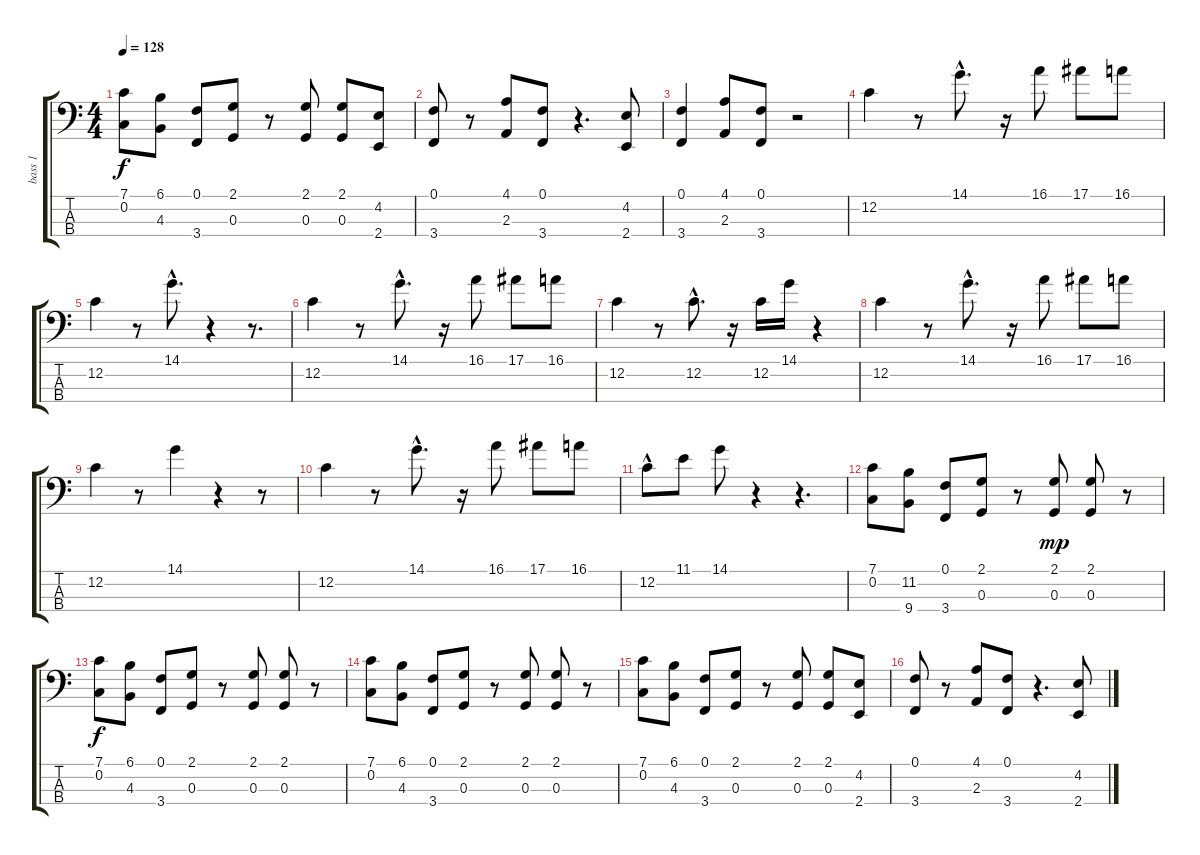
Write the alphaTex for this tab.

\track ("bass 1" "bass 1") {instrument electricbasspick}
\staff {score tabs}
\tuning (F2 C2 G1 D1) {hide}
\ts (4 4)
\tempo 128
\clef f4
\ks c
(7.1 0.2).8{dy f} (6.1 4.3).8 (0.1 3.4).8 (2.1 0.3).8 r.8 (2.1 0.3).8 (2.1 0.3).8 (4.2 2.4).8 |
(0.1 3.4).8 r.8 (4.1 2.3).8 (0.1 3.4).8 r.4{d} (4.2 2.4).8 |
(0.1 3.4).4 (4.1 2.3).8 (0.1 3.4).8 r.2 |
12.2.4 r.8 14.1{hac}.8{d} r.16 16.1.8 17.1.8 16.1.8 |
12.2.4 r.8 14.1{hac}.8{d} r.4 r.8{d} |
12.2.4 r.8 14.1{hac}.8{d} r.16 16.1.8 17.1.8 16.1.8 |
12.2.4 r.8 12.2{hac}.8{d} r.16 12.2.16 14.1.16 r.4 |
12.2.4 r.8 14.1{hac}.8{d} r.16 16.1.8 17.1.8 16.1.8 |
12.2.4 r.8 14.1.4 r.4 r.8 |
12.2.4 r.8 14.1{hac}.8{d} r.16 16.1.8 17.1.8 16.1.8 |
12.2{hac}.8 11.1.8 14.1.8 r.4 r.4{d} |
(7.1 0.2).8 (11.2 9.4).8 (0.1 3.4).8 (2.1 0.3).8 r.8 (2.1 0.3).8{dy mp} (2.1 0.3).8 r.8 |
(7.1 0.2).8{dy f} (6.1 4.3).8 (0.1 3.4).8 (2.1 0.3).8 r.8 (2.1 0.3).8 (2.1 0.3).8 r.8 |
(7.1 0.2).8 (6.1 4.3).8 (0.1 3.4).8 (2.1 0.3).8 r.8 (2.1 0.3).8 (2.1 0.3).8 r.8 |
(7.1 0.2).8 (6.1 4.3).8 (0.1 3.4).8 (2.1 0.3).8 r.8 (2.1 0.3).8 (2.1 0.3).8 (4.2 2.4).8 |
(0.1 3.4).8 r.8 (4.1 2.3).8 (0.1 3.4).8 r.4{d} (4.2 2.4).8
